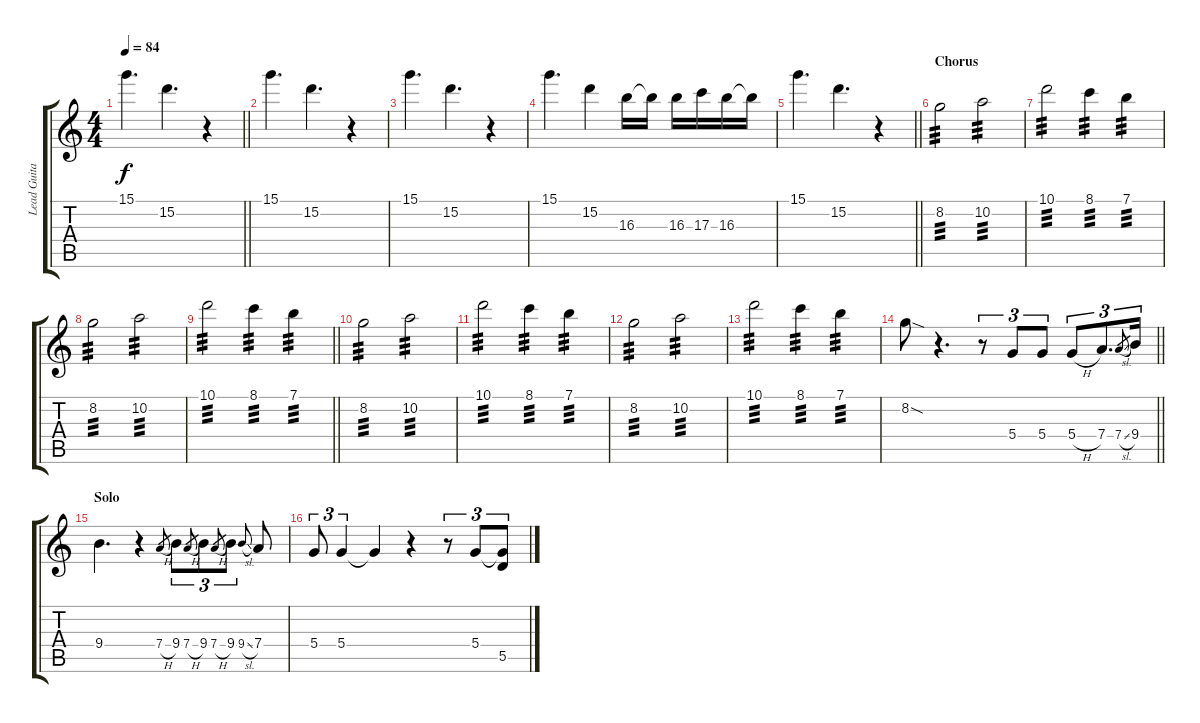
\track ("Lead Guitar" "Lead Guita") {instrument acousticguitarnylon}
\staff {score tabs}
\tuning (E4 B3 G3 D3 A2 E2) {hide}
\ts (4 4)
\tempo 84
\clef g2
\barLineRight lightlight
\ks c
15.1.4{d dy f} 15.2.4{d} r.4 |
15.1.4{d} 15.2.4{d} r.4 |
15.1.4{d} 15.2.4{d} r.4 |
15.1.4{d} 15.2.4 16.3.16 16.3{t}.16 16.3.16 17.3.16 16.3.16 16.3{t}.16 |
\barLineRight lightlight
15.1.4{d} 15.2.4{d} r.4 |
\section ("" "Chorus")
8.2.2{tp 3} 10.2.2{tp 3} |
10.1.2{tp 3} 8.1.4{tp 3} 7.1.4{tp 3} |
8.2.2{tp 3} 10.2.2{tp 3} |
\barLineRight lightlight
10.1.2{tp 3} 8.1.4{tp 3} 7.1.4{tp 3} |
8.2.2{tp 3} 10.2.2{tp 3} |
10.1.2{tp 3} 8.1.4{tp 3} 7.1.4{tp 3} |
8.2.2{tp 3} 10.2.2{tp 3} |
10.1.2{tp 3} 8.1.4{tp 3} 7.1.4{tp 3} |
\barLineRight lightlight
8.2{sod}.8 r.4{d} r.8{tu (3 2)} 5.4.8{tu (3 2)} 5.4.8{tu (3 2)} 5.4{h}.8{tu (3 2)} 7.4.8{d tu (3 2)} 7.4{sl}.8{gr} 9.4.16{tu (3 2)} |
\section ("" "Solo")
9.4.4{d} r.4 7.4{h}.8{gr} 9.4.8{tu (3 2)} 7.4{h}.8{gr} 9.4.8{tu (3 2)} 7.4{h}.8{gr} 9.4.8{tu (3 2)} 9.4{sl}.8{gr onbeat} 7.4.8 |
5.4.8{tu (3 2)} 5.4.4{tu (3 2)} 5.4{t}.4 r.4 r.8{tu (3 2)} 5.4.8{tu (3 2)} (5.4{t} 5.5).8{tu (3 2)}
